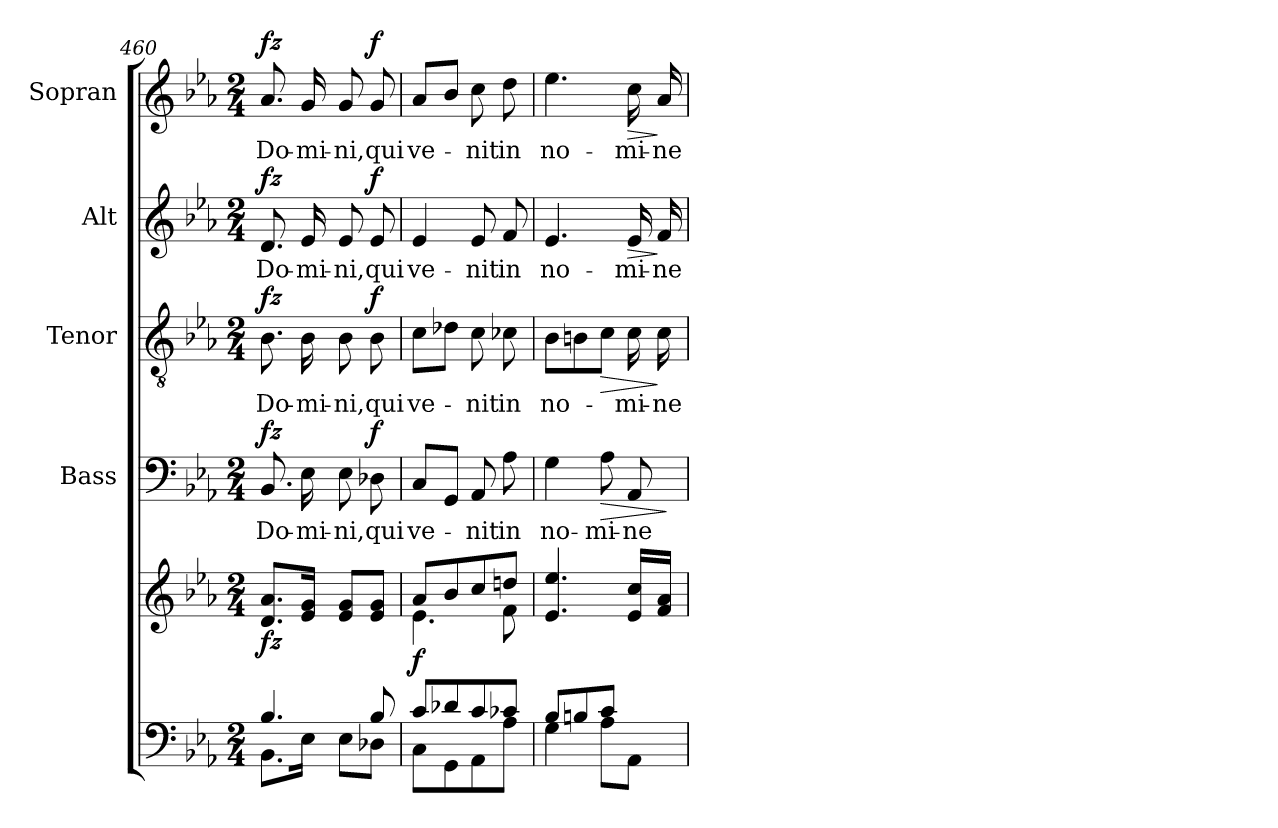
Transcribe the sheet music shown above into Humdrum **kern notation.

**kern	**kern	**dynam	**kern	**text	**dynam	**kern	**text	**dynam	**kern	**text	**dynam	**kern	**text	**dynam
*part5	*part5	*part5	*part4	*part4	*part4	*part3	*part3	*part3	*part2	*part2	*part2	*part1	*part1	*part1
*staff6	*staff5	*staff5/6	*staff4	*staff4	*staff4	*staff3	*staff3	*staff3	*staff2	*staff2	*staff2	*staff1	*staff1	*staff1
*	*	*	*I"Bass	*	*	*I"Tenor	*	*	*I"Alt	*	*	*I"Sopran	*	*
*	*	*	*I'B.	*	*	*I'T.	*	*	*I'A.	*	*	*I'S.	*	*
*clefF4	*clefG2	*	*clefF4	*	*	*clefGv2	*	*	*clefG2	*	*	*clefG2	*	*
*k[b-e-a-]	*k[b-e-a-]	*	*k[b-e-a-]	*	*	*k[b-e-a-]	*	*	*k[b-e-a-]	*	*	*k[b-e-a-]	*	*
*E-:	*E-:	*	*E-:	*	*	*E-:	*	*	*E-:	*	*	*E-:	*	*
*M2/4	*M2/4	*	*M2/4	*	*	*M2/4	*	*	*M2/4	*	*	*M2/4	*	*
=460	=460	=460	=460	=460	=460	=460	=460	=460	=460	=460	=460	=460	=460	=460
*^	*	*	*	*	*	*	*	*	*	*	*	*	*	*
!	!	!	!LO:DY:b	!	!LO:LY:b	!LO:DY:a	!	!LO:LY:b	!LO:DY:a	!	!LO:LY:b	!LO:DY:a	!	!LO:LY:b	!LO:DY:a
4.B-/	8.BB-\L	8.d/ 8.a-/L	fz	8.BB-/	Do-	fz	8.B-\	Do-	fz	8.d/	Do-	fz	8.a-/	Do-	fz
!	!	!	!	!	!LO:LY:b	!	!	!LO:LY:b	!	!	!LO:LY:b	!	!	!LO:LY:b	!
.	16E-\Jk	16e-/ 16g/Jk	.	16E-\	-mi-	.	16B-\	-mi-	.	16e-/	-mi-	.	16g/	-mi-	.
!	!	!	!	!	!LO:LY:b	!	!	!LO:LY:b	!	!	!LO:LY:b	!	!	!LO:LY:b	!
.	8E-\L	8e-/ 8g/L	.	8E-\	-ni,	.	8B-\	-ni,	.	8e-/	-ni,	.	8g/	-ni,	.
!	!	!	!	!	!LO:LY:b	!LO:DY:a	!	!LO:LY:b	!LO:DY:a	!	!LO:LY:b	!LO:DY:a	!	!LO:LY:b	!LO:DY:a
8B-/	8D-X\J	8e-/ 8g/J	.	8D-X\	qui	f	8B-\	qui	f	8e-/	qui	f	8g/	qui	f
=461	=461	=461	=461	=461	=461	=461	=461	=461	=461	=461	=461	=461	=461	=461	=461
*	*	*^	*	*	*	*	*	*	*	*	*	*	*	*	*
!	!	!	!	!LO:DY:b	!	!LO:LY:b	!	!	!LO:LY:b	!	!	!LO:LY:b	!	!	!LO:LY:b	!
8c/L	8C\L	8a-/L	4.e-\	f	8C/L	ve-	.	8c\L	ve-	.	4e-/	ve-	.	8a-/L	ve-	.
8d-X/	8GG\	8b-/	.	.	8GG/J	.	.	8d-X\J	.	.	.	.	.	8b-/J	.	.
!	!	!	!	!	!	!LO:LY:b	!	!	!LO:LY:b	!	!	!LO:LY:b	!	!	!LO:LY:b	!
8c/	8AA-\	8cc/	.	.	8AA-/	-nit	.	8c\	-nit	.	8e-/	-nit	.	8cc\	-nit	.
!	!	!	!	!	!	!LO:LY:b	!	!	!LO:LY:b	!	!	!LO:LY:b	!	!	!LO:LY:b	!
8c-X/J	8A-\J	8ddn/J	8f\	.	8A-\	in	.	8c-X\	in	.	8f/	in	.	8dd\	in	.
=462	=462	=462	=462	=462	=462	=462	=462	=462	=462	=462	=462	=462	=462	=462	=462	=462
!	!	!	!	!	!	!LO:LY:b	!	!	!LO:LY:b	!	!	!LO:LY:b	!	!	!LO:LY:b	!
*	*	*v	*v	*	*	*	*	*	*	*	*	*	*	*	*	*
8B-/L	4G\	4.e-/ 4.ee-/	.	4G\	no-	.	8B-\L	no-	.	4.e-/	no-	.	4.ee-\	no-	.
8Bn/	.	.	.	.	.	.	8Bn\	.	.	.	.	.	.	.	.
!	!	!	!	!	!LO:LY:b	!LO:HP:b	!	!	!LO:HP:b	!	!	!	!	!	!
8c/J	8A-\L	.	.	8A-\	-mi-	>	8c\J	.	>	.	.	.	.	.	.
!	!	!	!	!	!LO:LY:b	!	!	!LO:LY:b	!	!	!LO:LY:b	!LO:HP:b	!	!LO:LY:b	!LO:HP:b
8ryy	8AA-\J	16e-/ 16cc/LL	.	8AA-/	-ne	.	16c\	-mi-	.	16e-/	-mi-	>	16cc\	-mi-	>
!	!	!	!	!	!	!	!	!LO:LY:b	!	!	!LO:LY:b	!	!	!LO:LY:b	!
.	.	16f/ 16a-/JJ	.	.	.	.	16c\	-ne	]	16f/	-ne	]	16a-/	-ne	]
*v	*v	*	*	*	*	*	*	*	*	*	*	*	*	*	*
.	.	.	.	.	]	.	.	.	.	.	.	.	.	.
=	=	=	=	=	=	=	=	=	=	=	=	=	=	=
*-	*-	*-	*-	*-	*-	*-	*-	*-	*-	*-	*-	*-	*-	*-
